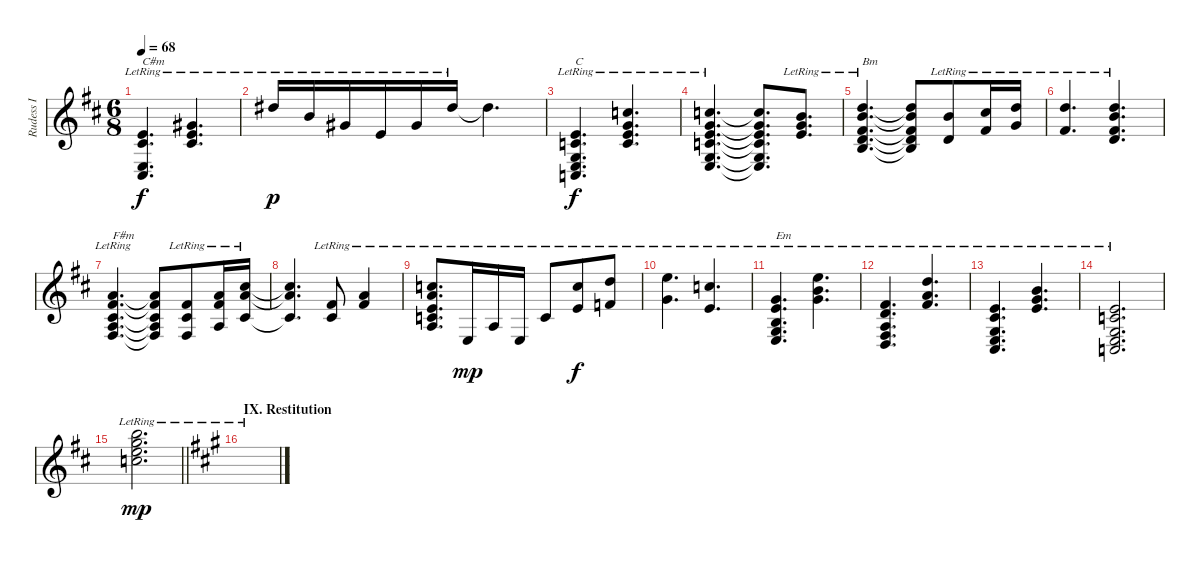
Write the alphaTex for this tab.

\track ("Rudess I" "Rudess I") {instrument brightacousticpiano}
\staff {score}
\tuning (E4 B3 G3 D3 A2 E2 B1) {hide}
\ts (6 8)
\tempo 68
\clef g2
\ks d
(0.1{lr} 2.2{lr} 2.4{lr} 4.5{lr}).4{d txt "C#m" dy f} (0.1{lr} 2.2 13.3{lr}).4{d} |
11.1{lr}.16{dy p} 7.1{lr}.16 4.1{lr}.16 0.1{lr}.16 4.1{lr}.16 11.1{lr}.16 11.1{t}.4{d} |
(0.1{lr} 1.2{lr} 0.3{lr} 2.4{lr} 3.5{lr}).4{d txt "C" dy f} (0.1{lr} 1.2{lr} 17.4 27.5).4{d} |
(0.1{lr} 1.2{lr} 0.3 17.4 27.5 12.6).4{d} (0.1{t} 1.2{t} 0.3{t} 17.4{t} 27.5{t} 12.6{t}).8{d} (0.1{lr} 12.2 17.4).8{d} |
(2.1{lr} 0.2{lr} 7.3{lr} 21.4{lr} 29.5{lr}).4{d txt "Bm"} (2.1{t} 0.2{t} 7.3{t} 21.4{t} 29.5{t}).8 (7.1{lr} 3.2{lr}).8 (9.1{lr} 7.2{lr}).16 (10.1{lr} 8.2{lr}).16 |
(10.1{lr} 7.2{lr}).4{d} (7.1 3.2{lr} 19.3{lr} 16.4{lr}).4{d} |
(2.1{lr} 2.2{lr} 2.3{lr} 19.4{lr} 9.5{lr}).4{d txt "F#m"} (2.1{t} 2.2{t} 2.3{t} 19.4{t} 9.5{t}).8 (2.1{lr} 2.2{lr} 4.4{lr}).8 (5.1{lr} 7.2{lr} 2.3{lr}).16 (9.1{lr} 2.2{lr} 14.3{lr}).16 |
(9.1{t} 2.2{t} 14.3{t}).4{d} (2.1{lr} 2.2{lr}).8 (2.1{lr} 10.2{lr}).4 |
(0.1{lr} 1.2{lr} 2.3{lr} 19.4{lr} 27.5{lr}).8{d} 2.4{lr}.16{dy mp} 2.3{lr}.16 2.4{lr}.16 1.2{lr}.8 (8.1{lr} 5.2{lr}).8{dy f} (10.1{lr} 6.2{lr}).8 |
(12.1{lr} 8.2{lr}).4{d} (0.1{lr} 13.2{lr}).4{d} |
(0.1{lr} 0.2{lr} 0.3{lr} 2.4{lr} 22.5{lr}).4{d txt "Em"} (7.1 12.3{lr} 26.4{lr}).4{d} |
(2.1{lr} 3.2{lr} 2.3{lr} 0.4{lr} 9.5{lr}).4{d} (2.1{lr} 10.2{lr} 19.3{lr}).4{d} |
(0.1{lr} 0.3{lr} 2.4{lr} 4.5{lr} 21.6{lr}).4{d} (3.1{lr} 5.2{lr} 16.3{lr}).4{d} |
(0.1{lr} 1.2{lr} 0.3{lr} 2.4{lr} 3.5{lr}).2{d} |
\barLineRight lightlight
(19.1{lr} 20.2{lr} 21.3{lr} 22.4{lr}).2{d bd 120 dy mp} |
\section ("" "IX. Restitution")
\ks a
